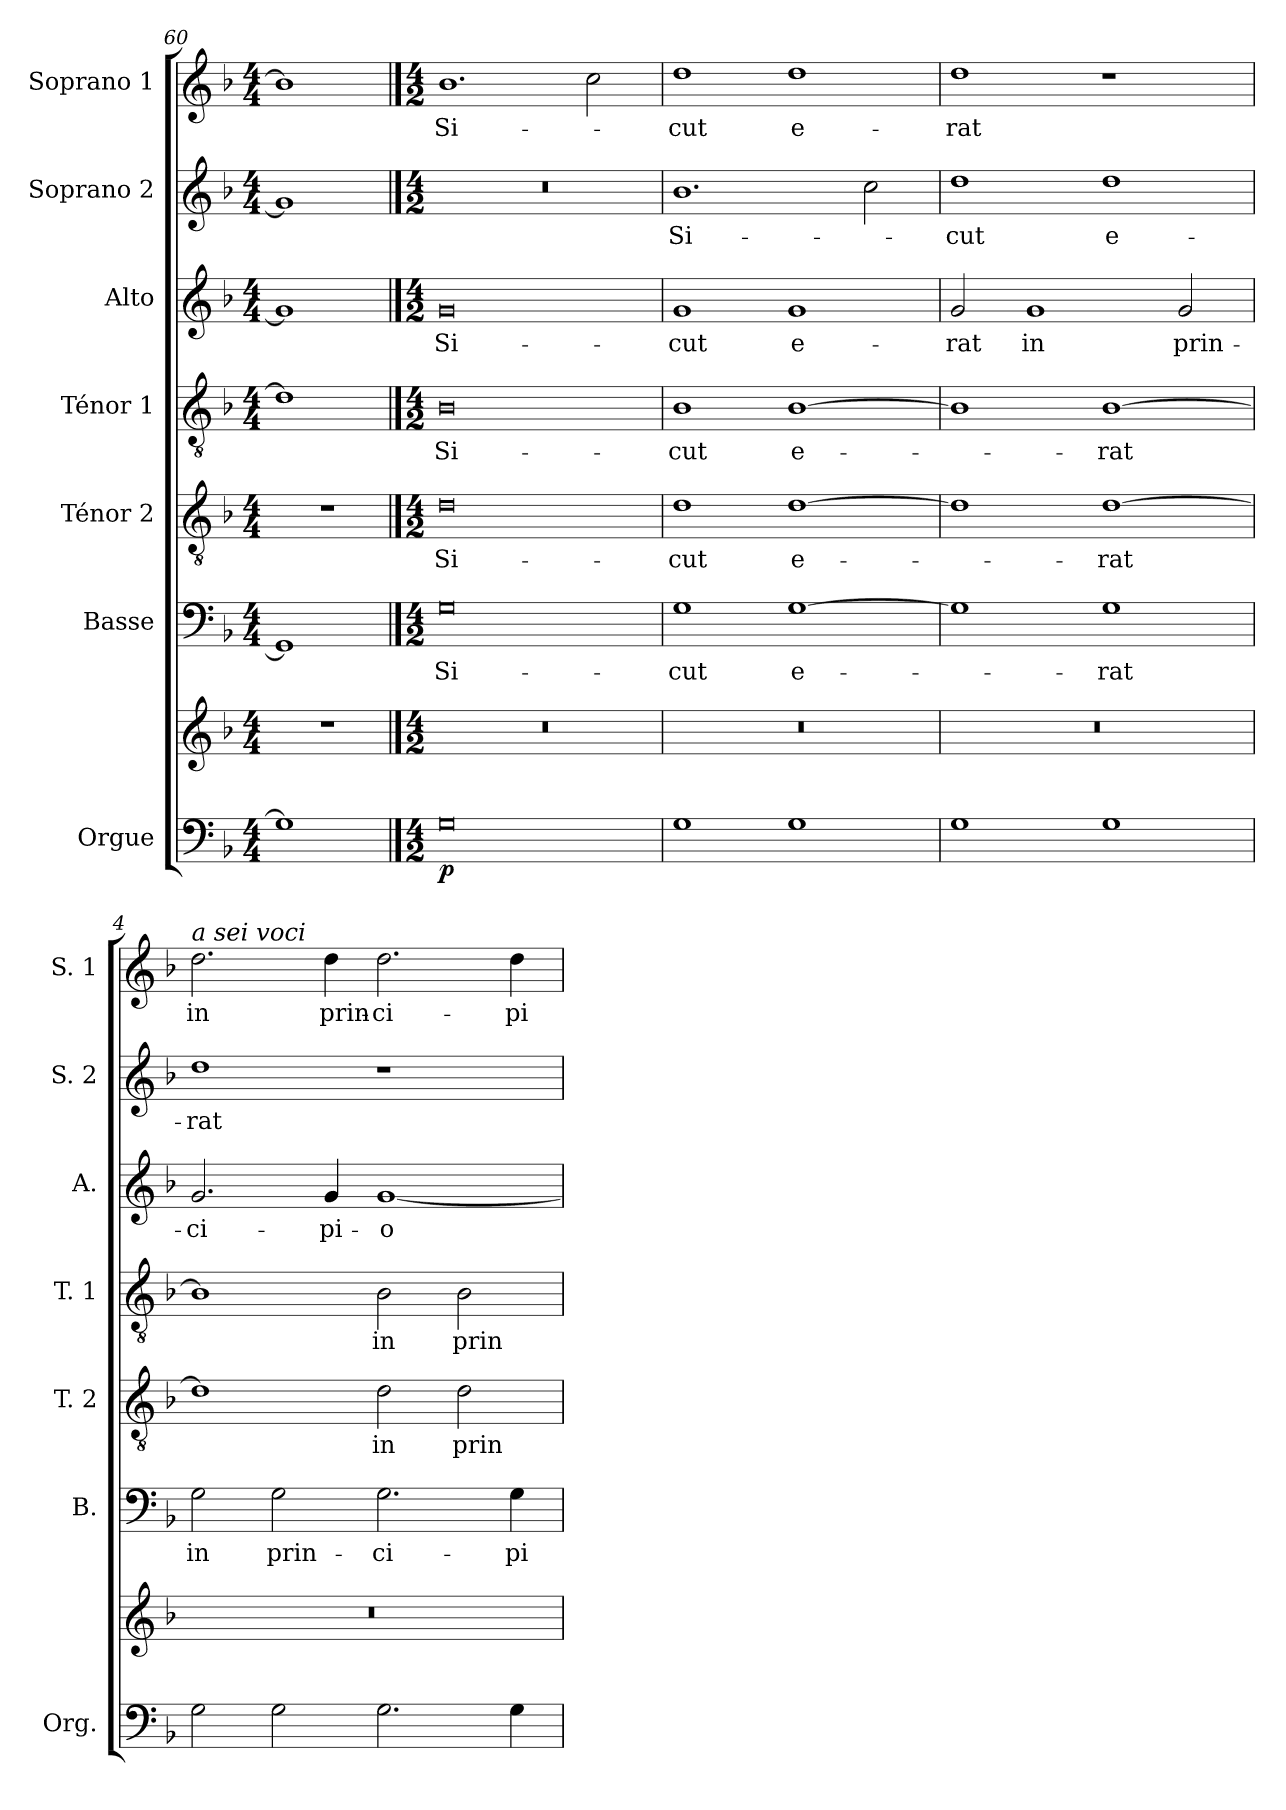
**kern	**kern	**dynam	**kern	**text	**kern	**text	**kern	**text	**kern	**text	**kern	**text	**kern	**text
*part7	*part7	*part7	*part6	*part6	*part5	*part5	*part4	*part4	*part3	*part3	*part2	*part2	*part1	*part1
*staff8	*staff7	*staff7/8	*staff6	*staff6	*staff5	*staff5	*staff4	*staff4	*staff3	*staff3	*staff2	*staff2	*staff1	*staff1
*I"Orgue	*	*	*I"Basse	*	*I"Ténor 2	*	*I"Ténor 1	*	*I"Alto	*	*I"Soprano 2	*	*I"Soprano 1	*
*I'Org.	*	*	*I'B.	*	*I'T. 2	*	*I'T. 1	*	*I'A.	*	*I'S. 2	*	*I'S. 1	*
!!LO:PB:g=z
*clefF4	*clefG2	*	*clefF4	*	*clefGv2	*	*clefGv2	*	*clefG2	*	*clefG2	*	*clefG2	*
*k[b-]	*k[b-]	*	*k[b-]	*	*k[b-]	*	*k[b-]	*	*k[b-]	*	*k[b-]	*	*k[b-]	*
*M4/4	*M4/4	*	*M4/4	*	*M4/4	*	*M4/4	*	*M4/4	*	*M4/4	*	*M4/4	*
=60	=60	=60	=60	=60	=60	=60	=60	=60	=60	=60	=60	=60	=60	=60
1G]	1r	.	1GG]	.	1r	.	1d]	.	1g]	.	1g]	.	1b]	.
!!LO:PB:g=z
==1	==1	==1	==1	==1	==1	==1	==1	==1	==1	==1	==1	==1	==1	==1
*M4/2	*M4/2	*	*M4/2	*	*M4/2	*	*M4/2	*	*M4/2	*	*M4/2	*	*M4/2	*
*	*	*	*	*	*	*	*	*	*	*	*	*	*MM160	*
!	!	!LO:DY:b=2	!	!LO:LY:b	!	!LO:LY:b	!	!LO:LY:b	!	!LO:LY:b	!	!	!	!LO:LY:b
0G	0r	p	0G	Si-	0d	Si-	0B-	Si-	0g	Si-	0r	.	1.b-	Si-
.	.	.	.	.	.	.	.	.	.	.	.	.	2cc\	.
=2	=2	=2	=2	=2	=2	=2	=2	=2	=2	=2	=2	=2	=2	=2
!	!	!	!	!LO:LY:b	!	!LO:LY:b	!	!LO:LY:b	!	!LO:LY:b	!	!LO:LY:b	!	!LO:LY:b
1G	0r	.	1G	-cut	1d	-cut	1B-	-cut	1g	-cut	1.b-	Si-	1dd	-cut
!	!	!	!	!LO:LY:b	!	!LO:LY:b	!	!LO:LY:b	!	!LO:LY:b	!	!	!	!LO:LY:b
1G	.	.	[>1G	e-	[<1d	e-	[<1B-	e-	1g	e-	.	.	1dd	e-
.	.	.	.	.	.	.	.	.	.	.	2cc\	.	.	.
=3	=3	=3	=3	=3	=3	=3	=3	=3	=3	=3	=3	=3	=3	=3
!	!	!	!	!	!	!	!	!	!	!LO:LY:b	!	!LO:LY:b	!	!LO:LY:b
1G	0r	.	1G]	.	1d]	.	1B-]	.	2g/	-rat	1dd	-cut	1dd	-rat
!	!	!	!	!	!	!	!	!	!	!LO:LY:b	!	!	!	!
.	.	.	.	.	.	.	.	.	1g	in	.	.	.	.
!	!	!	!	!LO:LY:b	!	!LO:LY:b	!	!LO:LY:b	!	!	!	!LO:LY:b	!	!
1G	.	.	1G	-rat	[<1d	-rat	[<1B-	-rat	.	.	1dd	e-	1r	.
!	!	!	!	!	!	!	!	!	!	!LO:LY:b	!	!	!	!
.	.	.	.	.	.	.	.	.	2g/	prin-	.	.	.	.
=4	=4	=4	=4	=4	=4	=4	=4	=4	=4	=4	=4	=4	=4	=4
!	!	!	!	!	!	!	!	!	!	!	!	!	!LO:TX:a:i:t=a sei voci	!
!	!	!	!	!LO:LY:b	!	!	!	!	!	!LO:LY:b	!	!LO:LY:b	!	!LO:LY:b
2G\	0r	.	2G\	in	1d]	.	1B-]	.	2.g/	-ci-	1dd	-rat	2.dd\	in
!	!	!	!	!LO:LY:b	!	!	!	!	!	!	!	!	!	!
2G\	.	.	2G\	prin-	.	.	.	.	.	.	.	.	.	.
!	!	!	!	!	!	!	!	!	!	!LO:LY:b	!	!	!	!LO:LY:b
.	.	.	.	.	.	.	.	.	4g/	-pi-	.	.	4dd\	prin-
!	!	!	!	!LO:LY:b	!	!LO:LY:b	!	!LO:LY:b	!	!LO:LY:b	!	!	!	!LO:LY:b
2.G\	.	.	2.G\	-ci-	2d\	in	2B-\	in	[<1g	-o	1r	.	2.dd\	-ci-
!	!	!	!	!	!	!LO:LY:b	!	!LO:LY:b	!	!	!	!	!	!
.	.	.	.	.	2d\	prin-	2B-\	prin-	.	.	.	.	.	.
!	!	!	!	!LO:LY:b	!	!	!	!	!	!	!	!	!	!LO:LY:b
4G\	.	.	4G\	-pi-	.	.	.	.	.	.	.	.	4dd\	-pi-
=	=	=	=	=	=	=	=	=	=	=	=	=	=	=
*-	*-	*-	*-	*-	*-	*-	*-	*-	*-	*-	*-	*-	*-	*-
